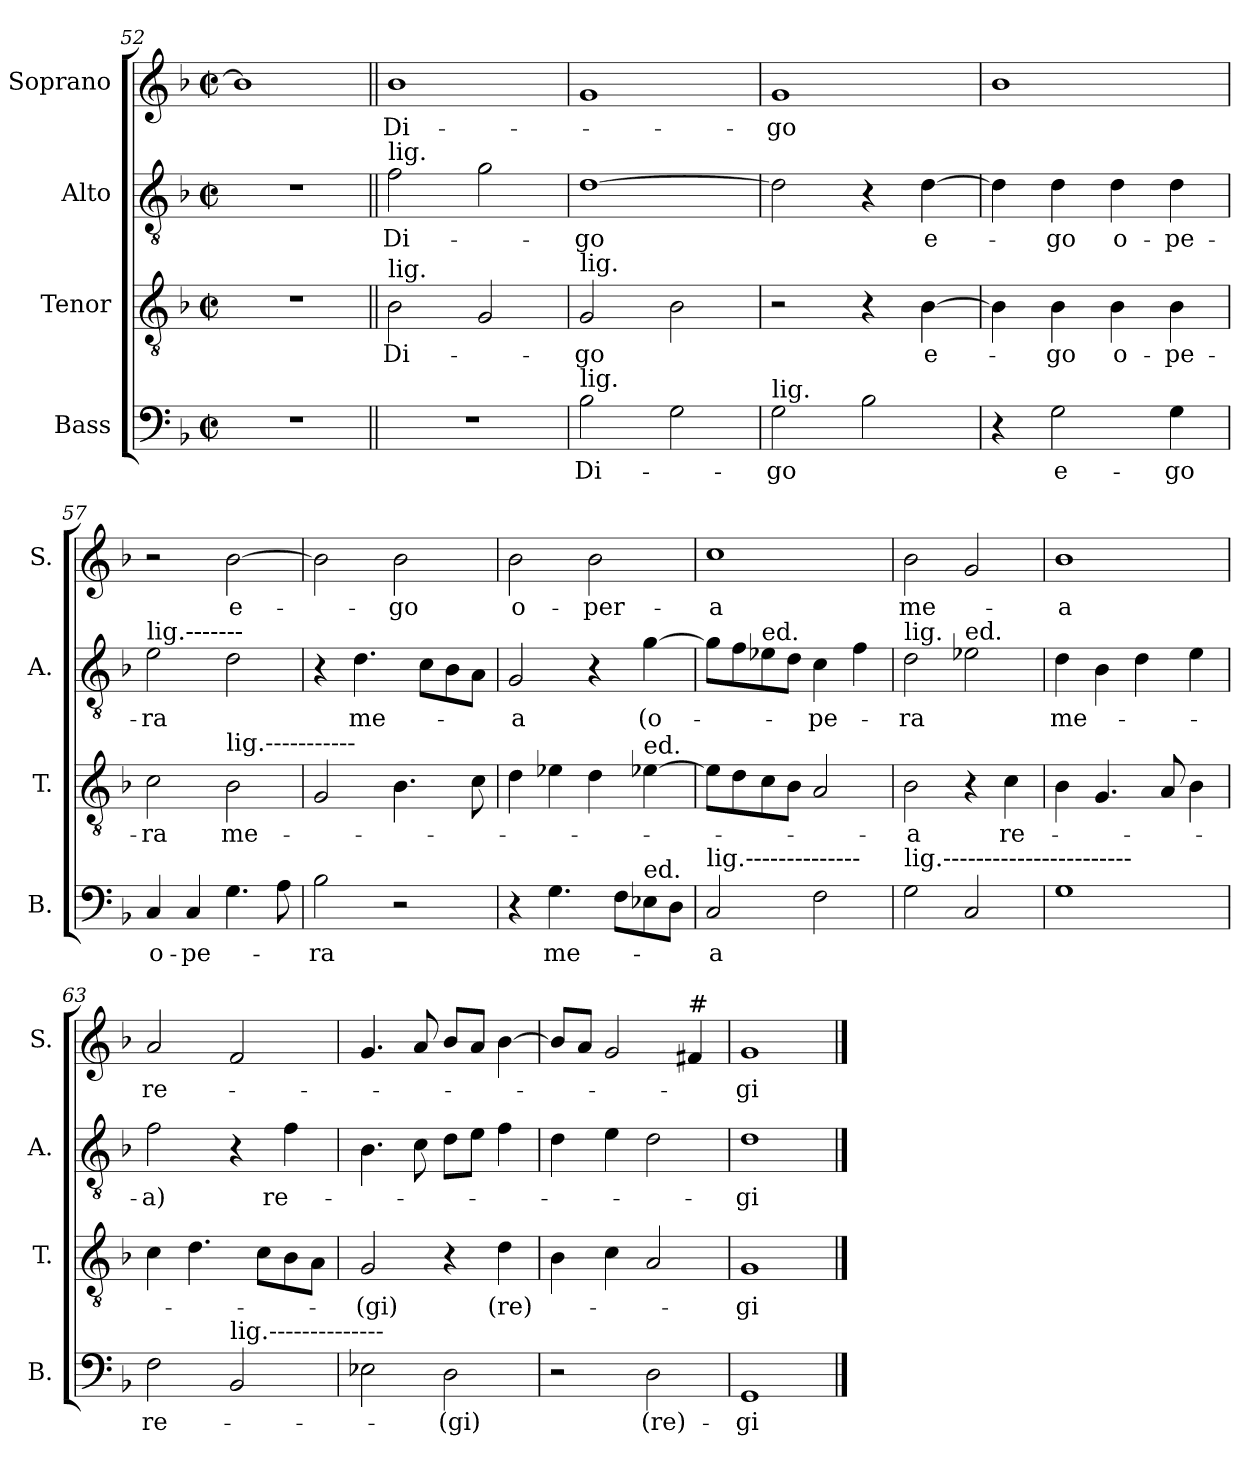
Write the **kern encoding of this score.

**kern	**text	**kern	**text	**kern	**text	**kern	**text
*part4	*part4	*part3	*part3	*part2	*part2	*part1	*part1
*staff4	*staff4	*staff3	*staff3	*staff2	*staff2	*staff1	*staff1
*I"Bass	*	*I"Tenor	*	*I"Alto	*	*I"Soprano	*
*I'B.	*	*I'T.	*	*I'A.	*	*I'S.	*
*clefF4	*	*clefGv2	*	*clefGv2	*	*clefG2	*
*k[b-]	*	*k[b-]	*	*k[b-]	*	*k[b-]	*
*M2/2	*	*M2/2	*	*M2/2	*	*M2/2	*
*met(c|)	*	*met(c|)	*	*met(c|)	*	*met(c|)	*
=52	=52	=52	=52	=52	=52	=52	=52
1r	.	1r	.	1r	.	1b-]	.
=53||	=53||	=53||	=53||	=53||	=53||	=53||	=53||
!	!	!	!	!LO:TX:a:t=lig.	!	!	!
!	!	!LO:TX:a:t=lig.	!	!	!	!	!
!	!	!	!LO:LY:b	!	!LO:LY:b	!	!LO:LY:b
1r	.	2B-\	Di-	2f\	Di-	1b-	Di-
.	.	2G/	.	2g\	.	.	.
=54	=54	=54	=54	=54	=54	=54	=54
!	!	!LO:TX:a:t=lig.	!	!	!	!	!
!LO:TX:a:t=lig.	!	!	!	!	!	!	!
!	!LO:LY:b	!	!LO:LY:b	!	!LO:LY:b	!	!
2B-\	Di-	2G/	-go	[1d	-go	1g	.
2G\	.	2B-\	.	.	.	.	.
=55	=55	=55	=55	=55	=55	=55	=55
!LO:TX:a:t=lig.	!	!	!	!	!	!	!
!	!LO:LY:b	!	!	!	!	!	!LO:LY:b
2G\	-go	2r	.	2d\]	.	1g	-go
2B-\	.	4r	.	4r	.	.	.
!	!	!	!LO:LY:b	!	!LO:LY:b	!	!
.	.	[4B-\	e-	[4d\	e-	.	.
=56	=56	=56	=56	=56	=56	=56	=56
4r	.	4B-\]	.	4d\]	.	1b-	.
!	!LO:LY:b	!	!LO:LY:b	!	!LO:LY:b	!	!
2G\	e-	4B-\	-go	4d\	-go	.	.
!	!	!	!LO:LY:b	!	!LO:LY:b	!	!
.	.	4B-\	o-	4d\	o-	.	.
!	!LO:LY:b	!	!LO:LY:b	!	!LO:LY:b	!	!
4G\	-go	4B-\	-pe-	4d\	-pe-	.	.
=57	=57	=57	=57	=57	=57	=57	=57
!	!	!	!	!LO:TX:a:t=lig.-------	!	!	!
!	!LO:LY:b	!	!LO:LY:b	!	!LO:LY:b	!	!
4C/	o-	2c\	-ra	2e\	-ra	2r	.
!	!LO:LY:b	!	!	!	!	!	!
4C/	-pe-	.	.	.	.	.	.
!	!	!LO:TX:a:t=lig.-----------	!	!	!	!	!
!	!	!	!LO:LY:b	!	!	!	!LO:LY:b
4.G\	.	2B-\	me-	2d\	.	[2b-\	e-
8A\	.	.	.	.	.	.	.
=58	=58	=58	=58	=58	=58	=58	=58
!	!LO:LY:b	!	!	!	!	!	!
2B-\	-ra	2G/	.	4r	.	2b-\]	.
!	!	!	!	!	!LO:LY:b	!	!
.	.	.	.	4.d\	me-	.	.
!	!	!	!	!	!	!	!LO:LY:b
2r	.	4.B-\	.	.	.	2b-\	-go
.	.	.	.	8c\L	.	.	.
.	.	.	.	8B-\	.	.	.
.	.	8c\	.	8A\J	.	.	.
=59	=59	=59	=59	=59	=59	=59	=59
!	!	!	!	!	!LO:LY:b	!	!LO:LY:b
4r	.	4d\	.	2G/	-a	2b-\	o-
!	!LO:LY:b	!	!	!	!	!	!
4.G\	me-	4e-X\	.	.	.	.	.
!	!	!	!	!	!	!	!LO:LY:b
.	.	4d\	.	4r	.	2b-\	-per-
8F\L	.	.	.	.	.	.	.
!	!	!LO:TX:a:t=ed.	!	!	!	!	!
!LO:TX:a:t=ed.	!	!	!	!	!	!	!
!	!	!	!	!	!LO:LY:b	!	!
8E-X\	.	[4e-X\	.	[4g\	(o-	.	.
8D\J	.	.	.	.	.	.	.
=60	=60	=60	=60	=60	=60	=60	=60
!LO:TX:a:t=lig.--------------	!	!	!	!	!	!	!
!	!LO:LY:b	!	!	!	!	!	!LO:LY:b
2C/	-a	8e-\L]	.	8g\L]	.	1cc	-a
.	.	8d\	.	8f\	.	.	.
!	!	!	!	!LO:TX:a:t=ed.	!	!	!
.	.	8c\	.	8e-X\	.	.	.
.	.	8B-\J	.	8d\J	.	.	.
!	!	!	!	!	!LO:LY:b	!	!
2F\	.	2A/	.	4c\	-pe-	.	.
.	.	.	.	4f\	.	.	.
=61	=61	=61	=61	=61	=61	=61	=61
!	!	!	!	!LO:TX:a:t=lig.	!	!	!
!LO:TX:a:t=lig.-----------------------	!	!	!	!	!	!	!
!	!	!	!LO:LY:b	!	!LO:LY:b	!	!LO:LY:b
2G\	.	2B-\	-a	2d\	-ra	2b-\	-me-
!	!	!	!	!LO:TX:a:t=ed.	!	!	!
2C/	.	4r	.	2e-X\	.	2g/	.
!	!	!	!LO:LY:b	!	!	!	!
.	.	4c\	re-	.	.	.	.
=62	=62	=62	=62	=62	=62	=62	=62
!	!	!	!	!	!LO:LY:b	!	!LO:LY:b
1G	.	4B-\	.	4d\	me-	1b-	-a
.	.	4.G/	.	4B-\	.	.	.
.	.	.	.	4d\	.	.	.
.	.	8A/	.	.	.	.	.
.	.	4B-\	.	4e\	.	.	.
=63	=63	=63	=63	=63	=63	=63	=63
!	!LO:LY:b	!	!	!	!LO:LY:b	!	!LO:LY:b
2F\	re-	4c\	.	2f\	-a)	2a/	re-
.	.	4.d\	.	.	.	.	.
!LO:TX:a:t=lig.--------------	!	!	!	!	!	!	!
2BB-/	.	.	.	4r	.	2f/	.
.	.	8c\L	.	.	.	.	.
!	!	!	!	!	!LO:LY:b	!	!
.	.	8B-\	.	4f\	re-	.	.
.	.	8A\J	.	.	.	.	.
=64	=64	=64	=64	=64	=64	=64	=64
!	!	!	!LO:LY:b	!	!	!	!
2E-X\	.	2G/	(gi)	4.B-\	.	4.g/	.
.	.	.	.	8c\	.	8a/	.
!	!LO:LY:b	!	!	!	!	!	!
2D\	-(gi)	4r	.	8d\L	.	8b-/L	.
.	.	.	.	8e\J	.	8a/J	.
!	!	!	!LO:LY:b	!	!	!	!
.	.	4d\	(re)-	4f\	.	[4b-\	.
=65	=65	=65	=65	=65	=65	=65	=65
2r	.	4B-\	.	4d\	.	8b-/L]	.
.	.	.	.	.	.	8a/J	.
.	.	4c\	.	4e\	.	2g/	.
!	!LO:LY:b	!	!	!	!	!	!
2D\	(re)-	2A/	.	2d\	.	.	.
!	!	!	!	!	!	!LO:TX:a:t=#	!
.	.	.	.	.	.	4f#X/	.
=66	=66	=66	=66	=66	=66	=66	=66
!	!LO:LY:b	!	!LO:LY:b	!	!LO:LY:b	!	!LO:LY:b
1GG	-gi	1G	-gi	1d	-gi	1g	-gi
==	==	==	==	==	==	==	==
*-	*-	*-	*-	*-	*-	*-	*-
